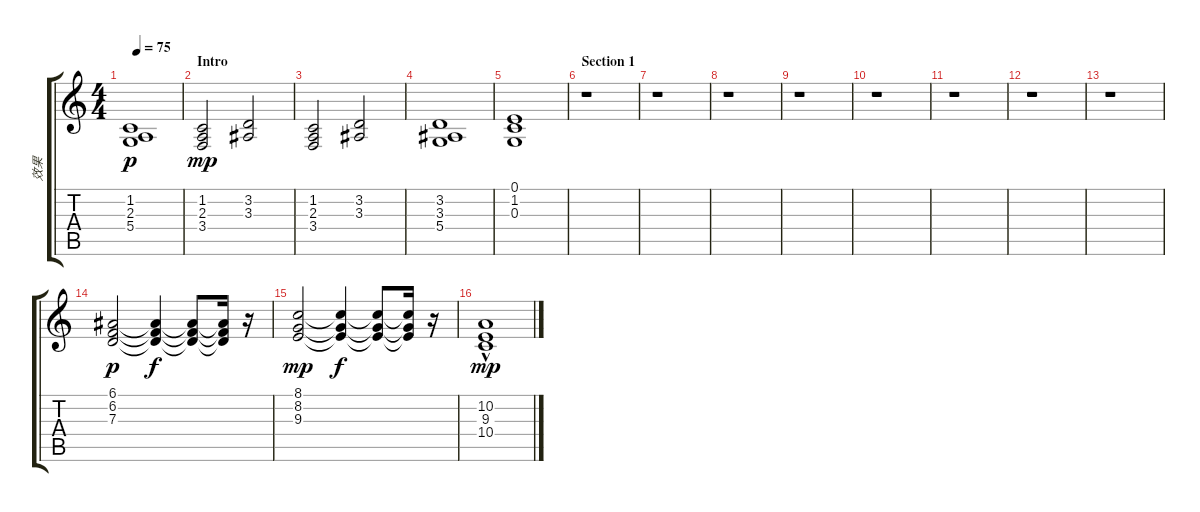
\track ("效果" "效果") {instrument pad2warm}
\staff {score tabs}
\tuning (E4 B3 G3 D3 A2 E2) {hide}
\ts (4 4)
\tempo 75
\clef g2
\ks c
(1.2 2.3 5.4).1{dy p instrument pad2warm} |
\section ("" "Intro")
(1.2 2.3 3.4).2{dy mp} (3.2 3.3).2 |
(1.2 2.3 3.4).2 (3.2 3.3).2 |
(3.2 3.3 5.4).1 |
(0.1 1.2 0.3).1 |
\section ("" "Section 1")
r.1 |
r.1 |
r.1 |
r.1 |
r.1 |
r.1 |
r.1 |
r.1 |
(6.1 6.2 7.3).2{dy p} (6.1{t} 6.2{t} 7.3{t}).4{dy f} (6.1{t} 6.2{t} 7.3{t}).8 (6.1{t} 6.2{t} 7.3{t}).16 r.16 |
(8.1 8.2 9.3).2{dy mp} (8.1{t} 8.2{t} 9.3{t}).4{dy f} (8.1{t} 8.2{t} 9.3{t}).8 (8.1{t} 8.2{t} 9.3{t}).16 r.16 |
(10.2 9.3{hac} 10.4{hac}).1{dy mp}
